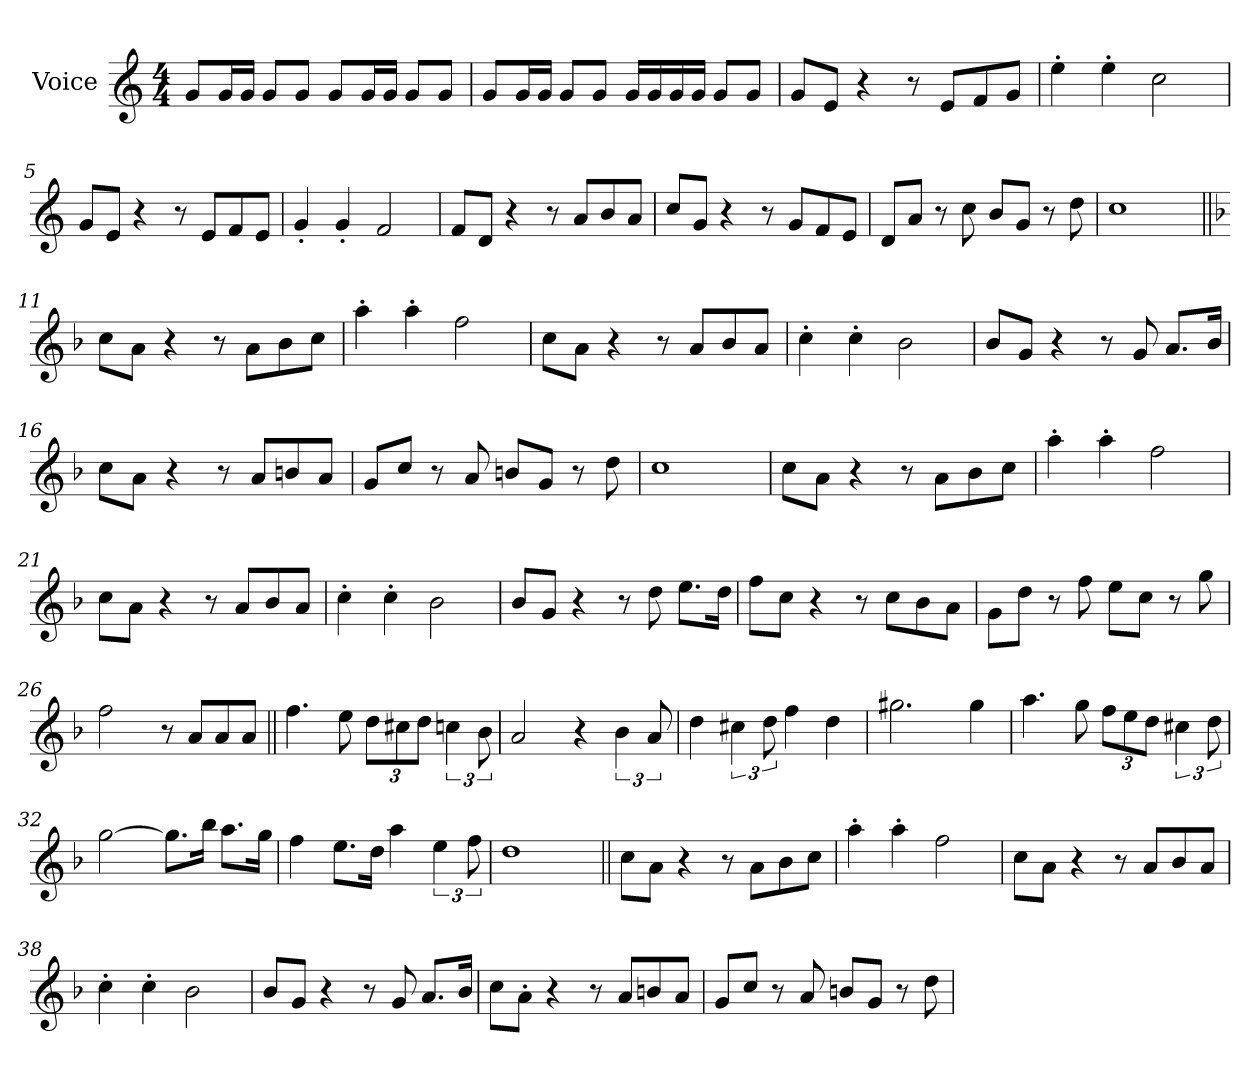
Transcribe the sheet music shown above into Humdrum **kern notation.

**kern
*part1
*staff1
*I"Voice
*I'Vc.
*clefG2
*k[]
*M4/4
*MM120
=1
8g!L
16g!L
16g!JJ
8g!L
8g!J
8g!L
16g!L
16g!JJ
8g!L
8g!J
=2
8g!L
16g!L
16g!JJ
8g!L
8g!J
16g!LL
16g!
16g!
16g!JJ
8g!L
8g!J
=3
8g!L
8e!J
4r
8r
8e!L
8f!
8g!J
=4
4ee'!
4ee'!
2cc!
=5
8g!L
8e!J
4r
8r
8e!L
8f!
8e!J
=6
4g'!
4g'!
2f!
=7
8f!L
8d!J
4r
8r
8a!L
8b!
8a!J
=8
8cc!L
8g!J
4r
8r
8g!L
8f!
8e!J
=9
8d!L
8a!J
8r
8cc!
8b!L
8g!J
8r
8dd!
=10
1cc!
=11||
*k[b-]
8ccL
8aJ
4r
8r
8aL
8b-
8ccJ
=12
4aa'
4aa'
2ff
=13
8ccL
8aJ
4r
8r
8aL
8b-
8aJ
=14
4cc'
4cc'
2b-
=15
8b-L
8gJ
4r
8r
8g
8.aL
16b-Jk
=16
8ccL
8aJ
4r
8r
8aL
8bn
8aJ
=17
8gL
8ccJ
8r
8a
8bnL
8gJ
8r
8dd
=18
1cc
=19
8ccL
8aJ
4r
8r
8aL
8b-
8ccJ
=20
4aa'
4aa'
2ff
=21
8ccL
8aJ
4r
8r
8aL
8b-
8aJ
=22
4cc'
4cc'
2b-
=23
8b-L
8gJ
4r
8r
8dd
8.eeL
16ddJk
=24
8ffL
8ccJ
4r
8r
8ccL
8b-
8aJ
=25
8gL
8ddJ
8r
8ff
8eeL
8ccJ
8r
8gg
=26
2ff
8r
8aL
8a
8aJ
=27||
4.ff
8ee
*Xbrackettup
12ddL
12cc#X
12ddJ
*brackettup
6ccn
12b-
=28
2a
4r
6b-
12a
=29
4dd
6cc#X
12dd
4ff
4dd
=30
2.gg#X
4gg#
=31
4.aa
8gg
*Xbrackettup
12ffL
12ee
12ddJ
*brackettup
6cc#X
12dd
=32
[2gg
8.ggL]
16bb-Jk
8.aaL
16ggJk
=33
4ff
8.eeL
16ddJk
4aa
6ee
12ff
=34
1dd
=35||
8ccL
8aJ
4r
8r
8aL
8b-
8ccJ
=36
4aa'
4aa'
2ff
=37
8ccL
8aJ
4r
8r
8aL
8b-
8aJ
=38
4cc'
4cc'
2b-
=39
8b-L
8gJ
4r
8r
8g
8.aL
16b-Jk
=40
8ccL
8a'J
4r
8r
8aL
8bn
8aJ
=41
8gL
8ccJ
8r
8a
8bnL
8gJ
8r
8dd
=
*-
